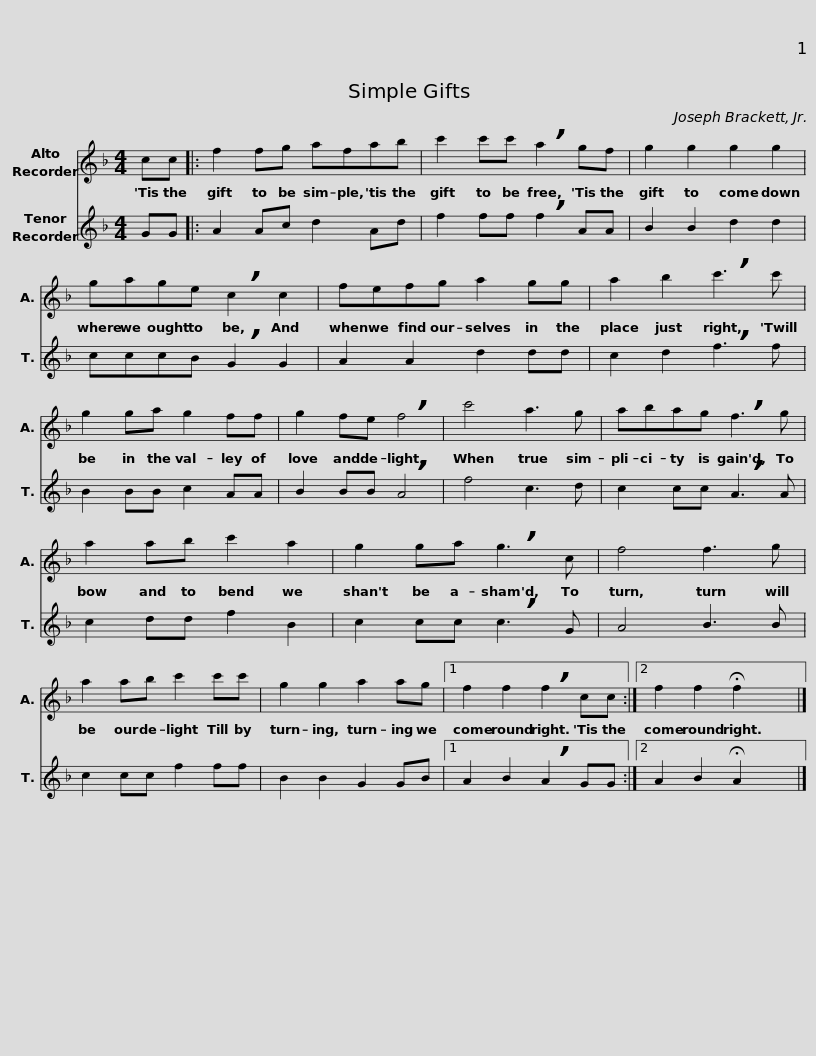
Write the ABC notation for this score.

X:1
%%score 1 2
L:1/8
M:4/4
I:linebreak $
K:F
V:1 treble
V:2 treble
V:1
 cc |: f2 fg afab | c'2 c'c' !breath!a2 gf | g2 g2 g2 g2 |$ gage !breath!c2 c2 | %5
 fefg a2 gg | a2 b2 !breath!c'3 c' |$ g2 ga g2 ff | g2 fe !breath!f4 | c'4 a3 g | %10
 abag !breath!f3 g | a2 ab c'2 a2 |$ g2 ga !breath!g3 c | f4 f3 g | a2 ab c'2 c'c' | %15
 g2 g2 a2 ag |1$ f2 f2 !breath!f2 cc :|2 f2 f2 !fermata!f2 x2 |] %18
V:2
 GG |: A2 Ac d2 Ad | f2 ff !breath!f2 AA | B2 B2 d2 d2 |$ cccB !breath!G2 G2 | %5
 A2 A2 d2 dd | c2 d2 !breath!f3 f |$ B2 BB c2 AA | B2 BB !breath!A4 | f4 c3 d | %10
 c2 cc !breath!A3 A | c2 dd f2 B2 |$ c2 cc !breath!c3 G | A4 B3 B | c2 cc f2 ff | %15
 B2 B2 G2 GB |1$ A2 B2 !breath!A2 GG :|2 A2 B2 !fermata!A2 x2 |] %18
